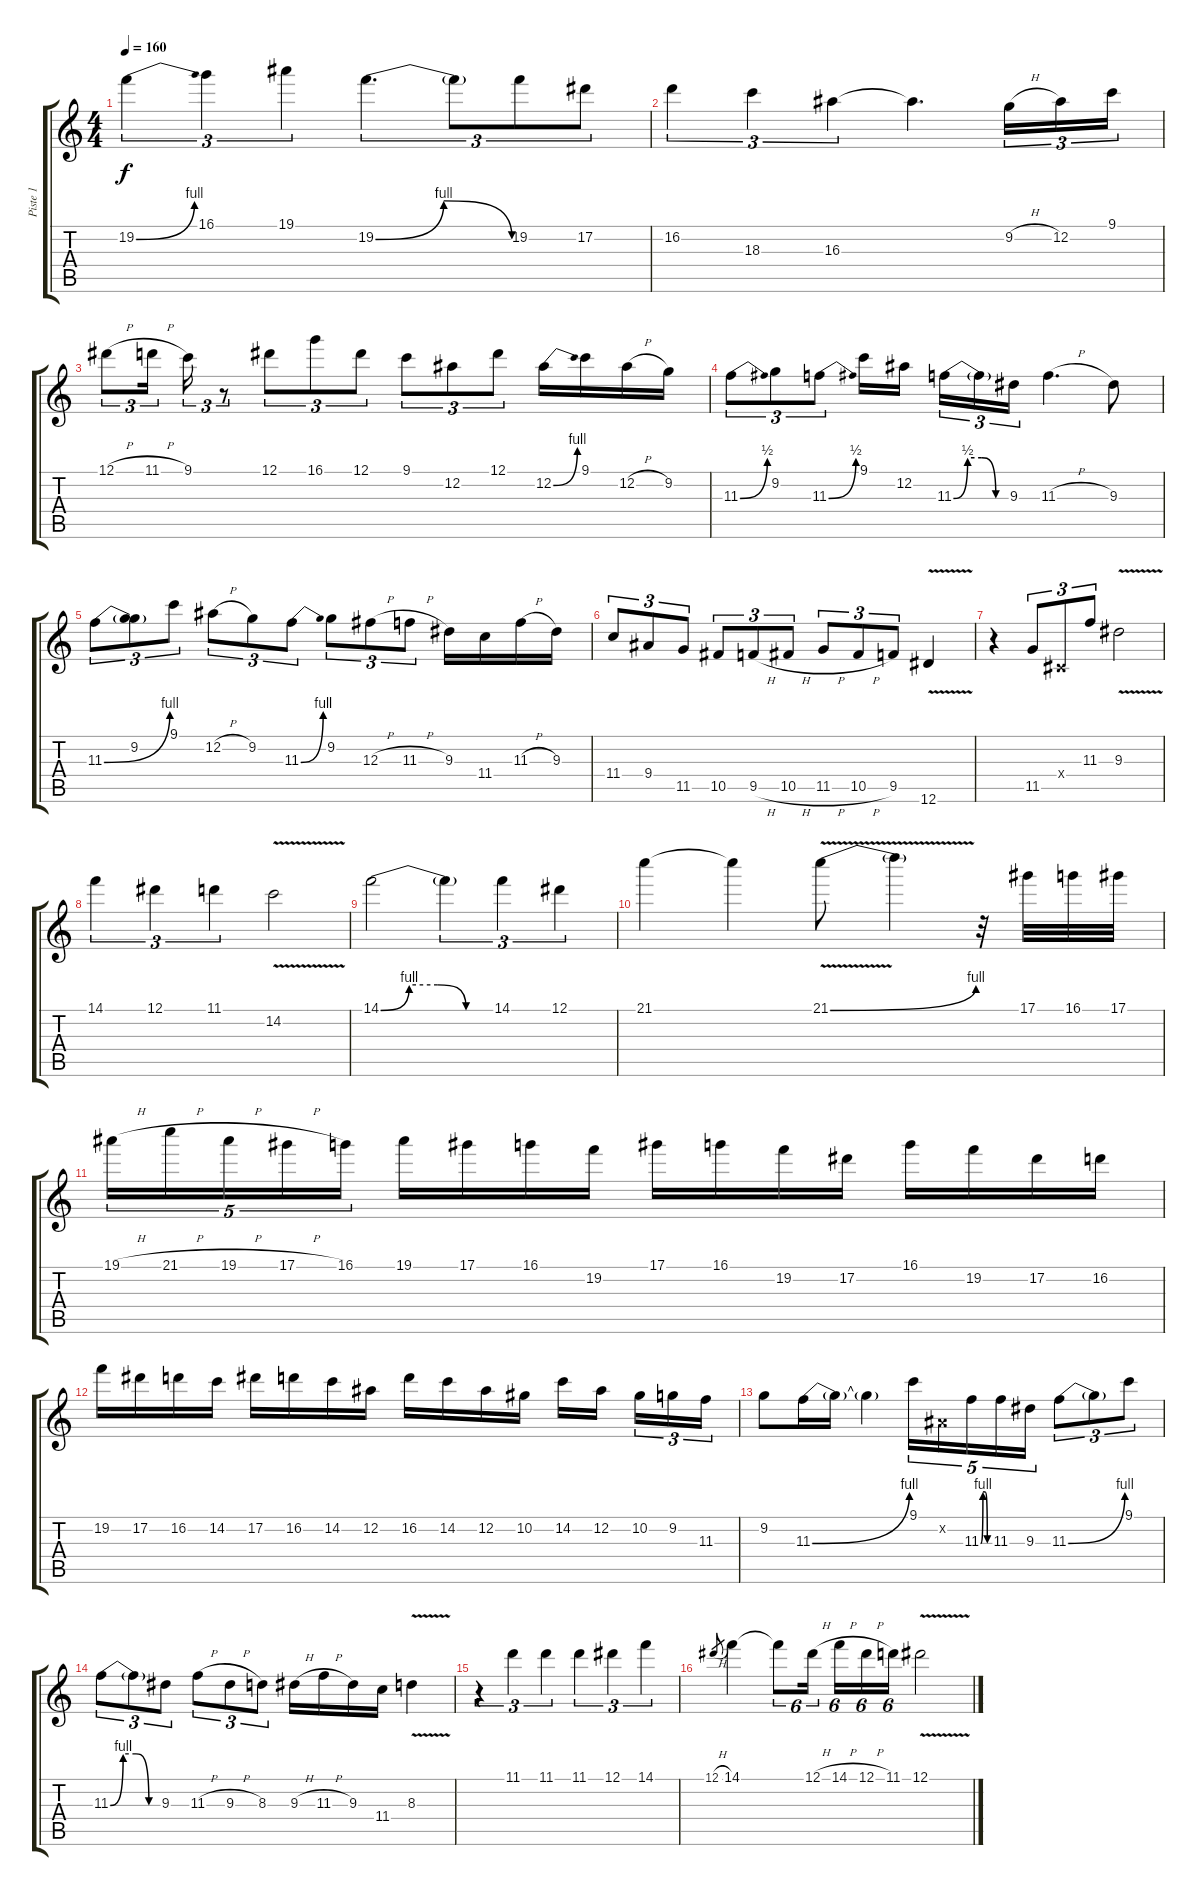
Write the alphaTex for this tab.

\track ("Piste 1" "Piste 1") {instrument distortionguitar}
\staff {score tabs}
\tuning (Eb4 Bb3 Gb3 Db3 Ab2 Eb2) {hide}
\ts (4 4)
\tempo 160
\clef g2
\ks c
19.2{be (bend 0 0 60 4)}.4{tu (3 2) dy f} 16.1.4{tu (3 2)} 19.1.4{tu (3 2)} 19.2{be (bendrelease 0 0 15 4 30 4 60 0)}.4{d tu (3 2)} 19.2{t}.8{tu (3 2)} 19.2.8{tu (3 2)} 17.2.8{tu (3 2)} |
16.2.4{tu (3 2)} 18.3.4{tu (3 2)} 16.3.4{tu (3 2)} 16.3{t}.4{d} 9.2{h}.16{tu (3 2)} 12.2.16{tu (3 2)} 9.1.16{tu (3 2)} |
12.1{h}.8{tu (3 2)} 11.1{h}.16{tu (3 2)} 9.1.16{tu (3 2)} r.8{tu (3 2)} 12.1.8{tu (3 2)} 16.1.8{tu (3 2)} 12.1.8{tu (3 2)} 9.1.8{tu (3 2)} 12.2.8{tu (3 2)} 12.1.8{tu (3 2)} 12.2{be (bend 0 0 60 4)}.16 9.1.16 12.2{h}.16 9.2.16 |
11.3{be (bend 0 0 60 2)}.8{tu (3 2)} 9.2.8{tu (3 2)} 11.3{be (bend 0 0 60 2)}.8{tu (3 2)} 9.1.16 12.2.16{beam splitsecondary} 11.3{be (custom 0 0 15 2 30 2 45 0 60 0)}.16{tu (3 2)} 11.3{t}.16{tu (3 2)} 9.3.16{tu (3 2)} 11.3{h}.4{d} 9.3.8 |
11.3{be (bend 0 0 60 4)}.8{tu (3 2)} (9.2 11.3{t}).8{tu (3 2)} 9.1.8{tu (3 2)} 12.2{h}.8{tu (3 2)} 9.2.8{tu (3 2)} 11.3{be (bend 0 0 60 4)}.8{tu (3 2)} 9.2.8{tu (3 2)} 12.3{h}.8{tu (3 2)} 11.3{h}.8{tu (3 2)} 9.3.16 11.4.16 11.3{h}.16 9.3.16 |
11.4.8{tu (3 2)} 9.4.8{tu (3 2)} 11.5.8{tu (3 2)} 10.5.8{tu (3 2)} 9.5{h}.8{tu (3 2)} 10.5{h}.8{tu (3 2)} 11.5{h}.8{tu (3 2)} 10.5{h}.8{tu (3 2)} 9.5.8{tu (3 2)} 12.6{v}.4 |
r.4 11.5.8{tu (3 2)} 0.4{x}.8{tu (3 2)} 11.3.8{tu (3 2)} 9.3{v}.2 |
14.1.4{tu (3 2)} 12.1.4{tu (3 2)} 11.1.4{tu (3 2)} 14.2{v}.2 |
14.1{be (custom 0 0 15 4 30 4 45 0 60 0)}.2 14.1{t}.4{tu (3 2)} 14.1.4{tu (3 2)} 12.1.4{tu (3 2)} |
21.1.4 21.1{t}.4 21.1{be (bend 0 0 60 4) v}.8 21.1{t}.4 r.32 17.1.32 16.1.32 17.1.32 |
19.1{h}.16{tu (5 4)} 21.1{h}.16{tu (5 4)} 19.1{h}.16{tu (5 4)} 17.1{h}.16{tu (5 4)} 16.1.16{tu (5 4)} 19.1.16 17.1.16 16.1.16 19.2.16 17.1.16 16.1.16 19.2.16{txt ""} 17.2.16 16.1.16 19.2.16 17.2.16 16.2.16 |
19.2.16 17.2.16 16.2.16 14.2.16 17.2.16 16.2.16 14.2.16 12.2.16 16.2.16 14.2.16 12.2.16 10.2.16 14.2.16 12.2.16{beam splitsecondary} 10.2.16{tu (3 2)} 9.2.16{tu (3 2)} 11.3.16{tu (3 2)} |
9.2.8 11.3{be (bend 0 0 60 4)}.16 11.3{t}.16 11.3{t}.4 9.1.16{tu (5 4)} 0.2{x}.16{tu (5 4)} 11.3{be (custom 0 0 15 4 30 4 45 0 60 0)}.16{tu (5 4)} 11.3.16{tu (5 4)} 9.3.16{tu (5 4)} 11.3{be (bend 0 0 60 4)}.8{tu (3 2)} 11.3{t}.8{tu (3 2)} 9.1.8{tu (3 2)} |
11.3{be (custom 0 0 15 4 30 4 45 0 60 0)}.8{tu (3 2)} 11.3{t}.8{tu (3 2)} 9.3.8{tu (3 2)} 11.3{h}.8{tu (3 2)} 9.3{h}.8{tu (3 2)} 8.3.8{tu (3 2)} 9.3{h}.16 11.3{h}.16 9.3.16 11.4.16 8.3{v}.4 |
r.4{tu (3 2)} 11.1.4{tu (3 2)} 11.1.4{tu (3 2)} 11.1.4{tu (3 2)} 12.1.4{tu (3 2)} 14.1.4{tu (3 2)} |
12.1{h}.8{gr} 14.1.4 14.1{t}.8{tu (6 4)} 12.1{h}.16{tu (6 4) beam splitsecondary} 14.1{h}.16{tu (6 4)} 12.1{h}.16{tu (6 4)} 11.1.16{tu (6 4)} 12.1{v}.2
